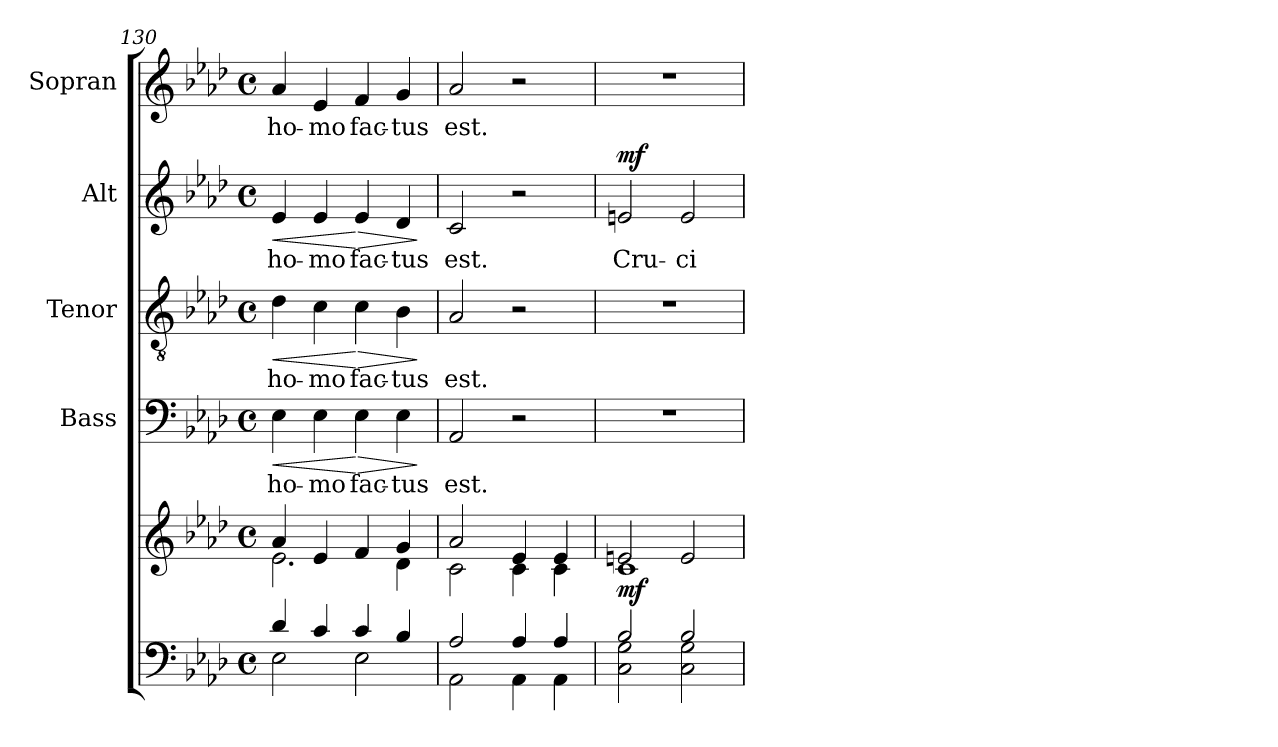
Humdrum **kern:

**kern	**kern	**dynam	**kern	**text	**dynam	**kern	**text	**dynam	**kern	**text	**dynam	**kern	**text
*part5	*part5	*part5	*part4	*part4	*part4	*part3	*part3	*part3	*part2	*part2	*part2	*part1	*part1
*staff6	*staff5	*staff5/6	*staff4	*staff4	*staff4	*staff3	*staff3	*staff3	*staff2	*staff2	*staff2	*staff1	*staff1
*	*	*	*I"Bass	*	*	*I"Tenor	*	*	*I"Alt	*	*	*I"Sopran	*
*	*	*	*I'B.	*	*	*I'T.	*	*	*I'A.	*	*	*I'S.	*
*clefF4	*clefG2	*	*clefF4	*	*	*clefGv2	*	*	*clefG2	*	*	*clefG2	*
*k[b-e-a-d-]	*k[b-e-a-d-]	*	*k[b-e-a-d-]	*	*	*k[b-e-a-d-]	*	*	*k[b-e-a-d-]	*	*	*k[b-e-a-d-]	*
*A-:	*A-:	*	*A-:	*	*	*A-:	*	*	*A-:	*	*	*A-:	*
*M4/4	*M4/4	*	*M4/4	*	*	*M4/4	*	*	*M4/4	*	*	*M4/4	*
*met(c)	*met(c)	*	*met(c)	*	*	*met(c)	*	*	*met(c)	*	*	*met(c)	*
=130	=130	=130	=130	=130	=130	=130	=130	=130	=130	=130	=130	=130	=130
*^	*^	*	*	*	*	*	*	*	*	*	*	*	*
!	!	!	!	!	!	!LO:LY:b	!LO:HP:b	!	!LO:LY:b	!LO:HP:b	!	!LO:LY:b	!LO:HP:b	!	!LO:LY:b
4d-/	2E-\	4a-/	2.e-\	.	4E-\	ho-	<	4d-\	ho-	<	4e-/	ho-	<	4a-/	ho-
!	!	!	!	!	!	!LO:LY:b	!	!	!LO:LY:b	!	!	!LO:LY:b	!	!	!LO:LY:b
4c/	.	4e-/	.	.	4E-\	-mo	.	4c\	-mo	.	4e-/	-mo	.	4e-/	-mo
!	!	!	!	!	!	!LO:LY:b	!LO:HP:n=1:b	!	!LO:LY:b	!LO:HP:n=1:b	!	!LO:LY:b	!LO:HP:n=1:b	!	!LO:LY:b
4c/	2E-\	4f/	.	.	4E-\	fac-	[ >	4c\	fac-	[ >	4e-/	fac-	[ >	4f/	fac-
!	!	!	!	!	!	!LO:LY:b	!	!	!LO:LY:b	!	!	!LO:LY:b	!	!	!LO:LY:b
4B-/	.	4g/	4d-\	.	4E-\	-tus	.	4B-\	-tus	.	4d-/	-tus	.	4g/	-tus
*v	*v	*	*	*	*	*	*	*	*	*	*	*	*	*	*
*	*v	*v	*	*	*	*	*	*	*	*	*	*	*	*
.	.	.	.	.	]	.	.	]	.	.	]	.	.
=131	=131	=131	=131	=131	=131	=131	=131	=131	=131	=131	=131	=131	=131
*^	*^	*	*	*	*	*	*	*	*	*	*	*	*
!	!	!	!	!	!	!LO:LY:b	!	!	!LO:LY:b	!	!	!LO:LY:b	!	!	!LO:LY:b
2A-/	2AA-\	2a-/	2c\	.	2AA-/	est.	.	2A-/	est.	.	2c/	est.	.	2a-/	est.
4A-/	4AA-\	4e-/	4c\	.	2r	.	.	2r	.	.	2r	.	.	2r	.
4A-/	4AA-\	4e-/	4c\	.	.	.	.	.	.	.	.	.	.	.	.
=132	=132	=132	=132	=132	=132	=132	=132	=132	=132	=132	=132	=132	=132	=132	=132
!	!	!	!	!LO:DY:b	!	!	!	!	!	!	!	!LO:LY:b	!LO:DY:a	!	!
2B-/	2C\ 2G\	2en/	1c	mf	1r	.	.	1r	.	.	2en/	Cru-	mf	1r	.
!	!	!	!	!	!	!	!	!	!	!	!	!LO:LY:b	!	!	!
2B-/	2C\ 2G\	2e/	.	.	.	.	.	.	.	.	2e/	-ci-	.	.	.
*v	*v	*	*	*	*	*	*	*	*	*	*	*	*	*	*
*	*v	*v	*	*	*	*	*	*	*	*	*	*	*	*
=	=	=	=	=	=	=	=	=	=	=	=	=	=
*-	*-	*-	*-	*-	*-	*-	*-	*-	*-	*-	*-	*-	*-
